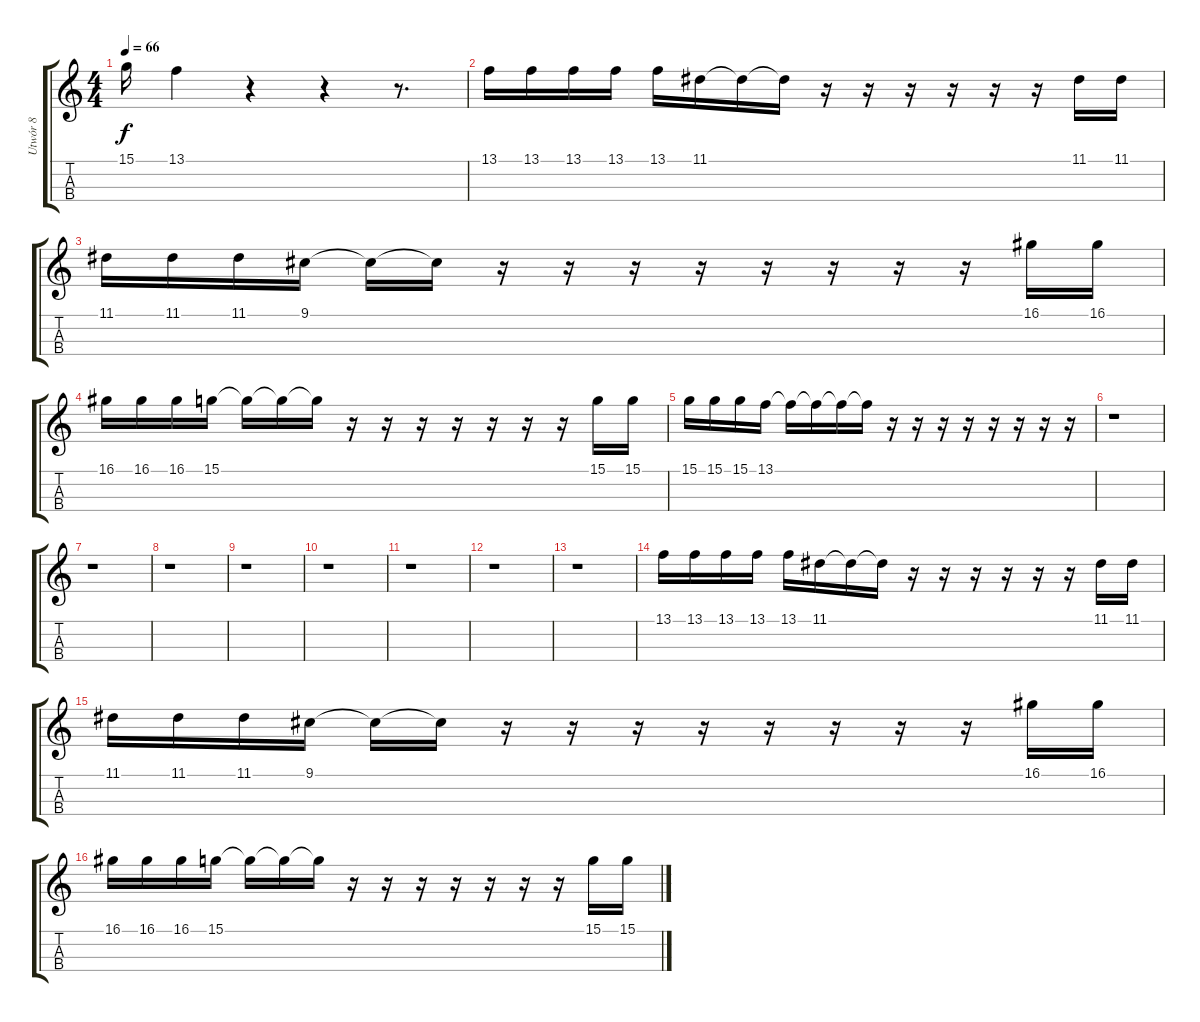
\track ("Utwór 8" "Utwór 8") {instrument flute}
\staff {score tabs}
\tuning (E4 B3 G3 D3) {hide}
\ts (4 4)
\tempo 66
\clef g2
\ks c
15.1.16{dy f} 13.1.4 r.4 r.4 r.8{d} |
13.1.16 13.1.16 13.1.16 13.1.16 13.1.16 11.1.16 11.1{t}.16 11.1{t}.16 r.16 r.16 r.16 r.16 r.16 r.16 11.1.16 11.1.16 |
11.1.16 11.1.16 11.1.16 9.1.16 9.1{t}.16 9.1{t}.16 r.16 r.16 r.16 r.16 r.16 r.16 r.16 r.16 16.1.16 16.1.16 |
16.1.16 16.1.16 16.1.16 15.1.16 15.1{t}.16 15.1{t}.16 15.1{t}.16 r.16 r.16 r.16 r.16 r.16 r.16 r.16 15.1.16 15.1.16 |
15.1.16 15.1.16 15.1.16 13.1.16 13.1{t}.16 13.1{t}.16 13.1{t}.16 13.1{t}.16 r.16 r.16 r.16 r.16 r.16 r.16 r.16 r.16 |
r.1 |
r.1 |
r.1 |
r.1 |
r.1 |
r.1 |
r.1 |
r.1 |
13.1.16 13.1.16 13.1.16 13.1.16 13.1.16 11.1.16 11.1{t}.16 11.1{t}.16 r.16 r.16 r.16 r.16 r.16 r.16 11.1.16 11.1.16 |
11.1.16 11.1.16 11.1.16 9.1.16 9.1{t}.16 9.1{t}.16 r.16 r.16 r.16 r.16 r.16 r.16 r.16 r.16 16.1.16 16.1.16 |
16.1.16 16.1.16 16.1.16 15.1.16 15.1{t}.16 15.1{t}.16 15.1{t}.16 r.16 r.16 r.16 r.16 r.16 r.16 r.16 15.1.16 15.1.16
